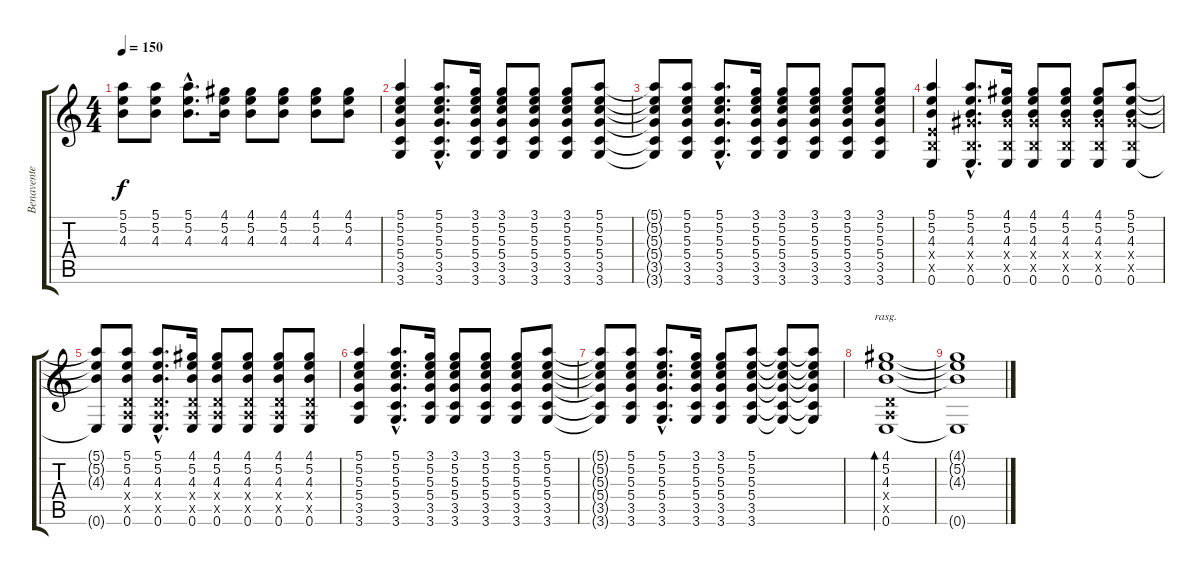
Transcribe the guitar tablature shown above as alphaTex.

\track ("Benavente" "Benavente") {instrument electricguitarjazz}
\staff {score tabs}
\tuning (E4 B3 G3 D3 A2 E2) {hide}
\ts (4 4)
\tempo 150
\clef g2
\ks c
(5.1{t} 5.2{t} 4.3{t}).8{dy f} (5.1 5.2 4.3).8 (5.1{hac} 5.2{hac} 4.3{hac}).8{d} (4.1 5.2 4.3).16 (4.1 5.2 4.3).8 (4.1 5.2 4.3).8 (4.1 5.2 4.3).8 (4.1 5.2 4.3).8 |
(5.1 5.2 5.3 5.4 3.5 3.6).4 (5.1{hac} 5.2{hac} 5.3{hac} 5.4{hac} 3.5{hac} 3.6{hac}).8{d} (3.1 5.2 5.3 5.4 3.5 3.6).16 (3.1 5.2 5.3 5.4 3.5 3.6).8 (3.1 5.2 5.3 5.4 3.5 3.6).8 (3.1 5.2 5.3 5.4 3.5 3.6).8 (5.1 5.2 5.3 5.4 3.5 3.6).8 |
(5.1{t} 5.2{t} 5.3{t} 5.4{t} 3.5{t} 3.6{t}).8 (5.1 5.2 5.3 5.4 3.5 3.6).8 (5.1{hac} 5.2{hac} 5.3{hac} 5.4{hac} 3.5{hac} 3.6{hac}).8{d} (3.1 5.2 5.3 5.4 3.5 3.6).16 (3.1 5.2 5.3 5.4 3.5 3.6).8 (3.1 5.2 5.3 5.4 3.5 3.6).8 (3.1 5.2 5.3 5.4 3.5 3.6).8 (3.1 5.2 5.3 5.4 3.5 3.6).8 |
(5.1 5.2 4.3 2.4{x} 2.5{x} 0.6).4 (5.1{hac} 5.2{hac} 4.3{hac} 6.4{hac x} 2.5{hac x} 0.6{hac}).8{d} (4.1 5.2 4.3 6.4{x} 2.5{x} 0.6).16 (4.1 5.2 4.3 6.4{x} 2.5{x} 0.6).8 (4.1 5.2 4.3 6.4{x} 2.5{x} 0.6).8 (4.1 5.2 4.3 6.4{x} 2.5{x} 0.6).8 (5.1 5.2 4.3 6.4{x} 2.5{x} 0.6).8 |
(5.1{t} 5.2{t} 4.3{t} 0.6{t}).8 (5.1 5.2 4.3 0.4{x} 0.5{x} 0.6).8 (5.1{hac} 5.2{hac} 4.3{hac} 0.4{hac x} 0.5{hac x} 0.6{hac}).8{d} (4.1 5.2 4.3 0.4{x} 0.5{x} 0.6).16 (4.1 5.2 4.3 0.4{x} 0.5{x} 0.6).8 (4.1 5.2 4.3 0.4{x} 0.5{x} 0.6).8 (4.1 5.2 4.3 0.4{x} 0.5{x} 0.6).8 (4.1 5.2 4.3 0.4{x} 0.5{x} 0.6).8 |
(5.1 5.2 5.3 5.4 3.5 3.6).4 (5.1{hac} 5.2{hac} 5.3{hac} 5.4{hac} 3.5{hac} 3.6{hac}).8{d} (3.1 5.2 5.3 5.4 3.5 3.6).16 (3.1 5.2 5.3 5.4 3.5 3.6).8 (3.1 5.2 5.3 5.4 3.5 3.6).8 (3.1 5.2 5.3 5.4 3.5 3.6).8 (5.1 5.2 5.3 5.4 3.5 3.6).8 |
(5.1{t} 5.2{t} 5.3{t} 5.4{t} 3.5{t} 3.6{t}).8 (5.1 5.2 5.3 5.4 3.5 3.6).8 (5.1{hac} 5.2{hac} 5.3{hac} 5.4{hac} 3.5{hac} 3.6{hac}).8{d} (3.1 5.2 5.3 5.4 3.5 3.6).16 (3.1 5.2 5.3 5.4 3.5 3.6).8 (5.1 5.2 5.3 5.4 3.5 3.6).8 (5.1{t} 5.2{t} 5.3{t} 5.4{t} 3.5{t} 3.6{t}).8 (5.1{t} 5.2{t} 5.3{t} 5.4{t} 3.5{t} 3.6{t}).8 |
(4.1 5.2 4.3 0.4{x} 0.5{x} 0.6).1{bd 120 rasg ii} |
(4.1{t} 5.2{t} 4.3{t} 0.6{t}).1
